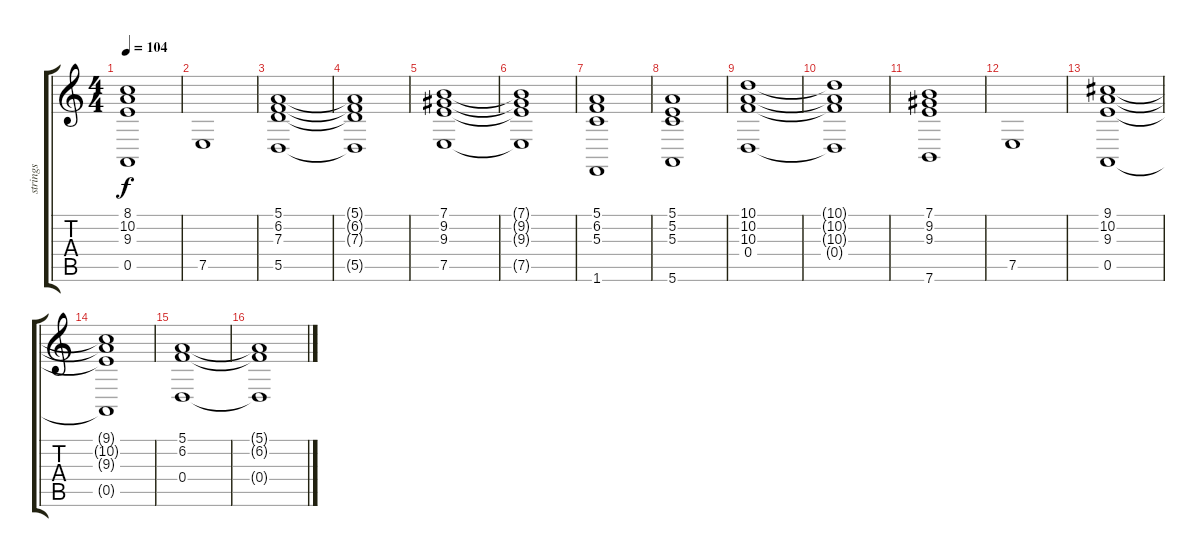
\track ("strings" "strings") {instrument stringensemble1}
\staff {score tabs}
\tuning (E4 B3 G3 D3 A2 E2) {hide}
\ts (4 4)
\tempo 104
\clef g2
\ks c
(8.1 10.2 9.3 0.5).1{dy f} |
7.5.1 |
(5.1 6.2 7.3 5.5).1 |
(5.1{t} 6.2{t} 7.3{t} 5.5{t}).1 |
(7.1 9.2 9.3 7.5).1 |
(7.1{t} 9.2{t} 9.3{t} 7.5{t}).1 |
(5.1 6.2 5.3 1.6).1 |
(5.1 5.2 5.3 5.6).1 |
(10.1 10.2 10.3 0.4).1 |
(10.1{t} 10.2{t} 10.3{t} 0.4{t}).1 |
(7.1 9.2 9.3 7.6).1 |
7.5.1 |
(9.1 10.2 9.3 0.5).1 |
(9.1{t} 10.2{t} 9.3{t} 0.5{t}).1 |
(5.1 6.2 0.4).1 |
(5.1{t} 6.2{t} 0.4{t}).1
